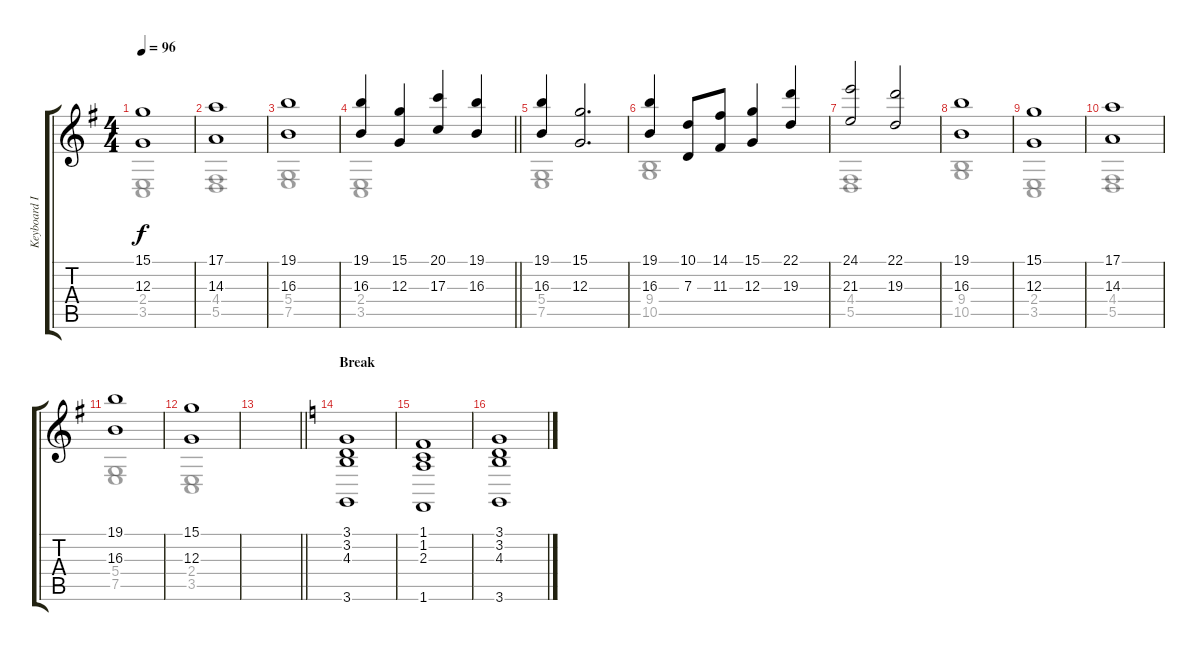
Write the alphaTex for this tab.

\track ("Keyboard I" "Keyboard I") {instrument stringensemble1}
\staff {score tabs}
\tuning (E4 B3 G3 D3 A2 E2) {hide}
\voice
\ts (4 4)
\tempo 96
\clef g2
\ks g
(15.1 12.3).1{dy f} |
(17.1 14.3).1 |
(19.1 16.3).1 |
\barLineRight lightlight
(19.1 16.3).4 (15.1 12.3).4 (20.1 17.3).4 (19.1 16.3).4 |
\section ("" "")
(19.1 16.3).4 (15.1 12.3).2{d} |
(19.1 16.3).4 (10.1 7.3).8 (14.1 11.3).8 (15.1 12.3).4 (22.1 19.3).4 |
(24.1 21.3).2 (22.1 19.3).2 |
(19.1 16.3).1 |
(15.1 12.3).1 |
(17.1 14.3).1 |
(19.1 16.3).1 |
(15.1 12.3).1 |
\barLineRight lightlight
|
\section ("" "Break")
\ks c
(3.1 3.2 4.3 3.6).1 |
(1.1 1.2 2.3 1.6).1 |
(3.1 3.2 4.3 3.6).1
\voice
\clef g2
\ottava regular
\simile none
\ks g
(2.4 3.5).1{dy f} |
(4.4 5.5).1 |
(5.4 7.5).1 |
\barLineRight lightlight
(2.4 3.5).1 |
(5.4 7.5).1 |
(9.4 10.5).1 |
(4.4 5.5).1 |
(9.4 10.5).1 |
(2.4 3.5).1 |
(4.4 5.5).1 |
(5.4 7.5).1 |
(2.4 3.5).1 |
\barLineRight lightlight
|
\ks c
|
|
